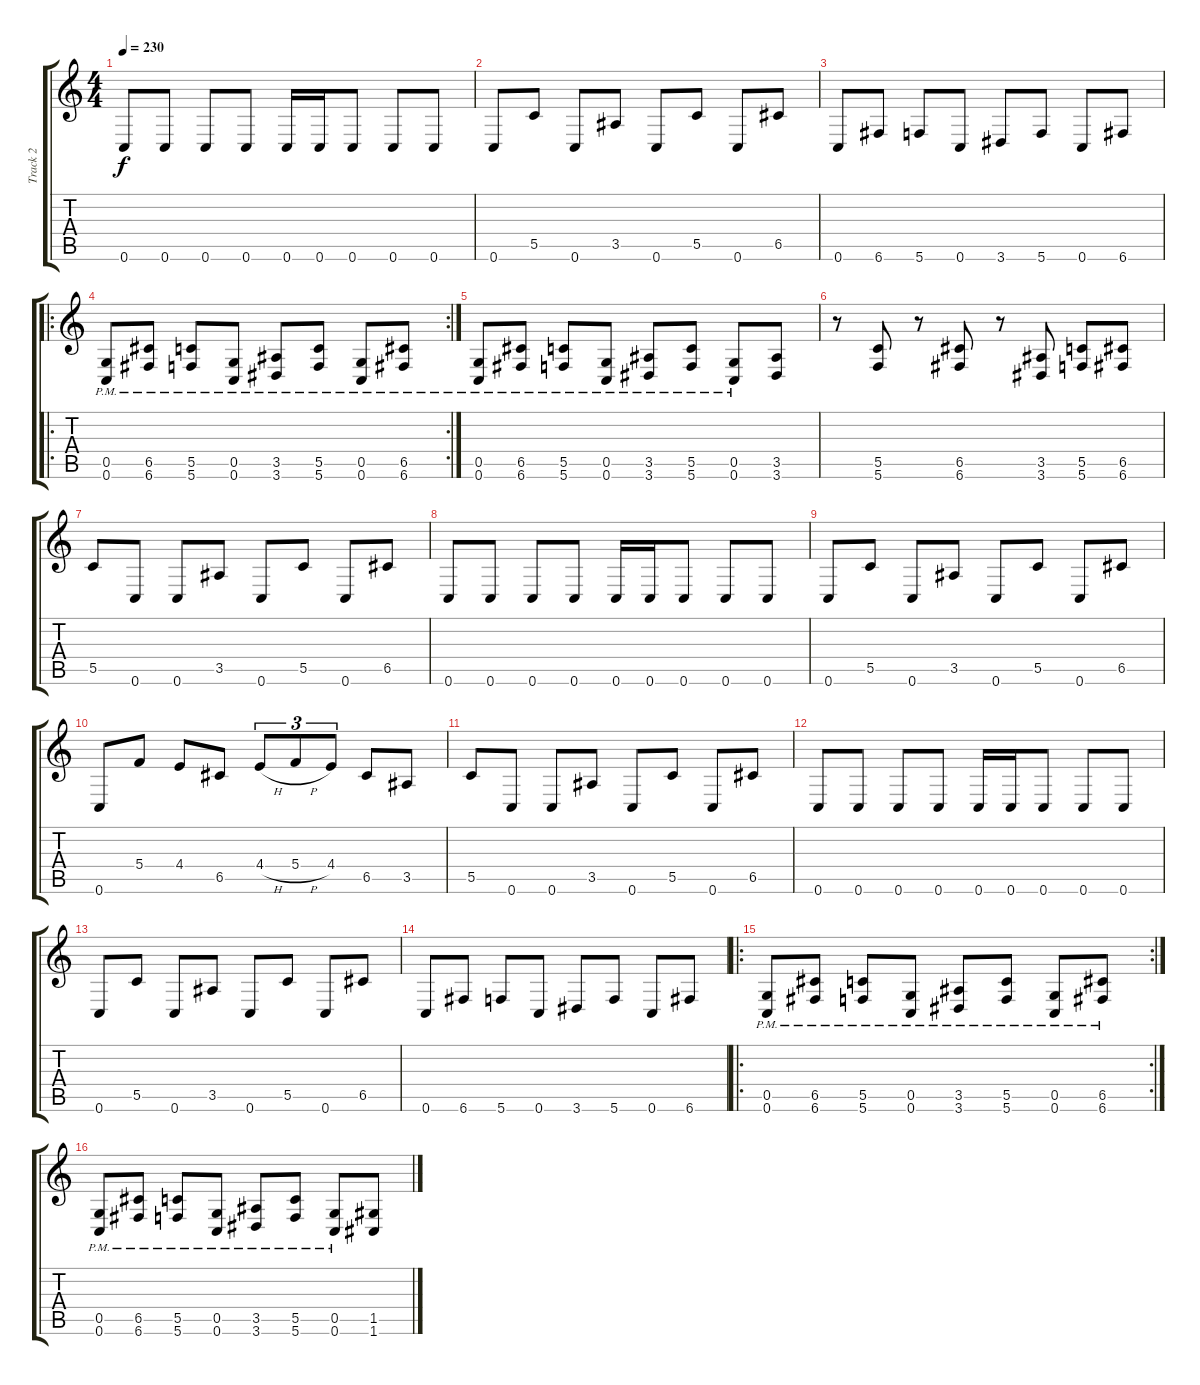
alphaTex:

\track ("Track 2" "Track 2") {instrument distortionguitar}
\staff {score tabs}
\tuning (D4 A3 F3 C3 G2 C2) {hide}
\ts (4 4)
\tempo 230
\clef g2
\ks c
0.6.8{dy f} 0.6.8 0.6.8 0.6.8 0.6.16 0.6.16 0.6.8 0.6.8 0.6.8 |
0.6.8 5.5.8 0.6.8 3.5.8 0.6.8 5.5.8 0.6.8 6.5.8 |
0.6.8 6.6.8 5.6.8 0.6.8 3.6.8 5.6.8 0.6.8 6.6.8 |
\ro
\rc 2
(0.5{pm} 0.6{pm}).8 (6.5{pm} 6.6{pm}).8 (5.5{pm} 5.6{pm}).8 (0.5{pm} 0.6{pm}).8 (3.5{pm} 3.6{pm}).8 (5.5{pm} 5.6{pm}).8 (0.5{pm} 0.6{pm}).8 (6.5{pm} 6.6{pm}).8 |
(0.5{pm} 0.6{pm}).8 (6.5{pm} 6.6{pm}).8 (5.5{pm} 5.6{pm}).8 (0.5{pm} 0.6{pm}).8 (3.5{pm} 3.6{pm}).8 (5.5{pm} 5.6{pm}).8 (0.5{pm} 0.6{pm}).8 (3.5 3.6).8 |
r.8 (5.5 5.6).8 r.8 (6.5 6.6).8 r.8 (3.5 3.6).8 (5.5 5.6).8 (6.5 6.6).8 |
5.5.8 0.6.8 0.6.8 3.5.8 0.6.8 5.5.8 0.6.8 6.5.8 |
0.6.8 0.6.8 0.6.8 0.6.8 0.6.16 0.6.16 0.6.8 0.6.8 0.6.8 |
0.6.8 5.5.8 0.6.8 3.5.8 0.6.8 5.5.8 0.6.8 6.5.8 |
0.6.8 5.4.8 4.4.8 6.5.8 4.4{h}.8{tu (3 2)} 5.4{h}.8{tu (3 2)} 4.4.8{tu (3 2)} 6.5.8 3.5.8 |
5.5.8 0.6.8 0.6.8 3.5.8 0.6.8 5.5.8 0.6.8 6.5.8 |
0.6.8 0.6.8 0.6.8 0.6.8 0.6.16 0.6.16 0.6.8 0.6.8 0.6.8 |
0.6.8 5.5.8 0.6.8 3.5.8 0.6.8 5.5.8 0.6.8 6.5.8 |
0.6.8 6.6.8 5.6.8 0.6.8 3.6.8 5.6.8 0.6.8 6.6.8 |
\ro
\rc 2
(0.5{pm} 0.6{pm}).8 (6.5{pm} 6.6{pm}).8 (5.5{pm} 5.6{pm}).8 (0.5{pm} 0.6{pm}).8 (3.5{pm} 3.6{pm}).8 (5.5{pm} 5.6{pm}).8 (0.5{pm} 0.6{pm}).8 (6.5{pm} 6.6{pm}).8 |
(0.5{pm} 0.6{pm}).8 (6.5{pm} 6.6{pm}).8 (5.5{pm} 5.6{pm}).8 (0.5{pm} 0.6{pm}).8 (3.5{pm} 3.6{pm}).8 (5.5{pm} 5.6{pm}).8 (0.5{pm} 0.6{pm}).8 (1.5 1.6).8
